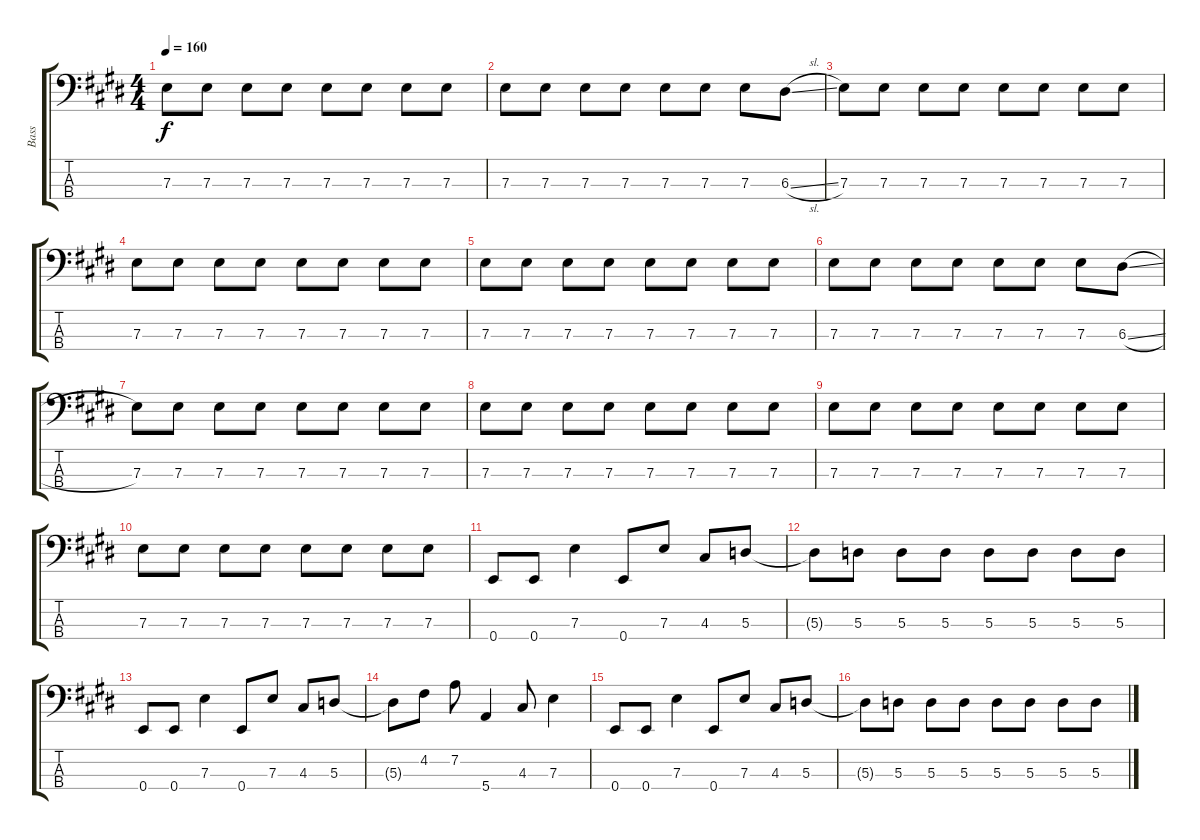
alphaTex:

\track ("Bass" "Bass") {instrument slapbass1}
\staff {score tabs}
\tuning (G2 D2 A1 E1) {hide}
\ts (4 4)
\tempo 160
\clef f4
\ks e
7.3.8{dy f} 7.3.8 7.3.8 7.3.8 7.3.8 7.3.8 7.3.8 7.3.8 |
7.3.8 7.3.8 7.3.8 7.3.8 7.3.8 7.3.8 7.3.8 6.3{sl}.8 |
7.3.8 7.3.8 7.3.8 7.3.8 7.3.8 7.3.8 7.3.8 7.3.8 |
7.3.8 7.3.8 7.3.8 7.3.8 7.3.8 7.3.8 7.3.8 7.3.8 |
7.3.8 7.3.8 7.3.8 7.3.8 7.3.8 7.3.8 7.3.8 7.3.8 |
7.3.8 7.3.8 7.3.8 7.3.8 7.3.8 7.3.8 7.3.8 6.3{sl}.8 |
7.3.8 7.3.8 7.3.8 7.3.8 7.3.8 7.3.8 7.3.8 7.3.8 |
7.3.8 7.3.8 7.3.8 7.3.8 7.3.8 7.3.8 7.3.8 7.3.8 |
7.3.8 7.3.8 7.3.8 7.3.8 7.3.8 7.3.8 7.3.8 7.3.8 |
7.3.8 7.3.8 7.3.8 7.3.8 7.3.8 7.3.8 7.3.8 7.3.8 |
0.4.8 0.4.8 7.3.4 0.4.8 7.3.8 4.3.8 5.3.8 |
5.3{t}.8 5.3.8 5.3.8 5.3.8 5.3.8 5.3.8 5.3.8 5.3.8 |
0.4.8 0.4.8 7.3.4 0.4.8 7.3.8 4.3.8 5.3.8 |
5.3{t}.8 4.2.8 7.2.8 5.4.4 4.3.8 7.3.4 |
0.4.8 0.4.8 7.3.4 0.4.8 7.3.8 4.3.8 5.3.8 |
5.3{t}.8 5.3.8 5.3.8 5.3.8 5.3.8 5.3.8 5.3.8 5.3.8
